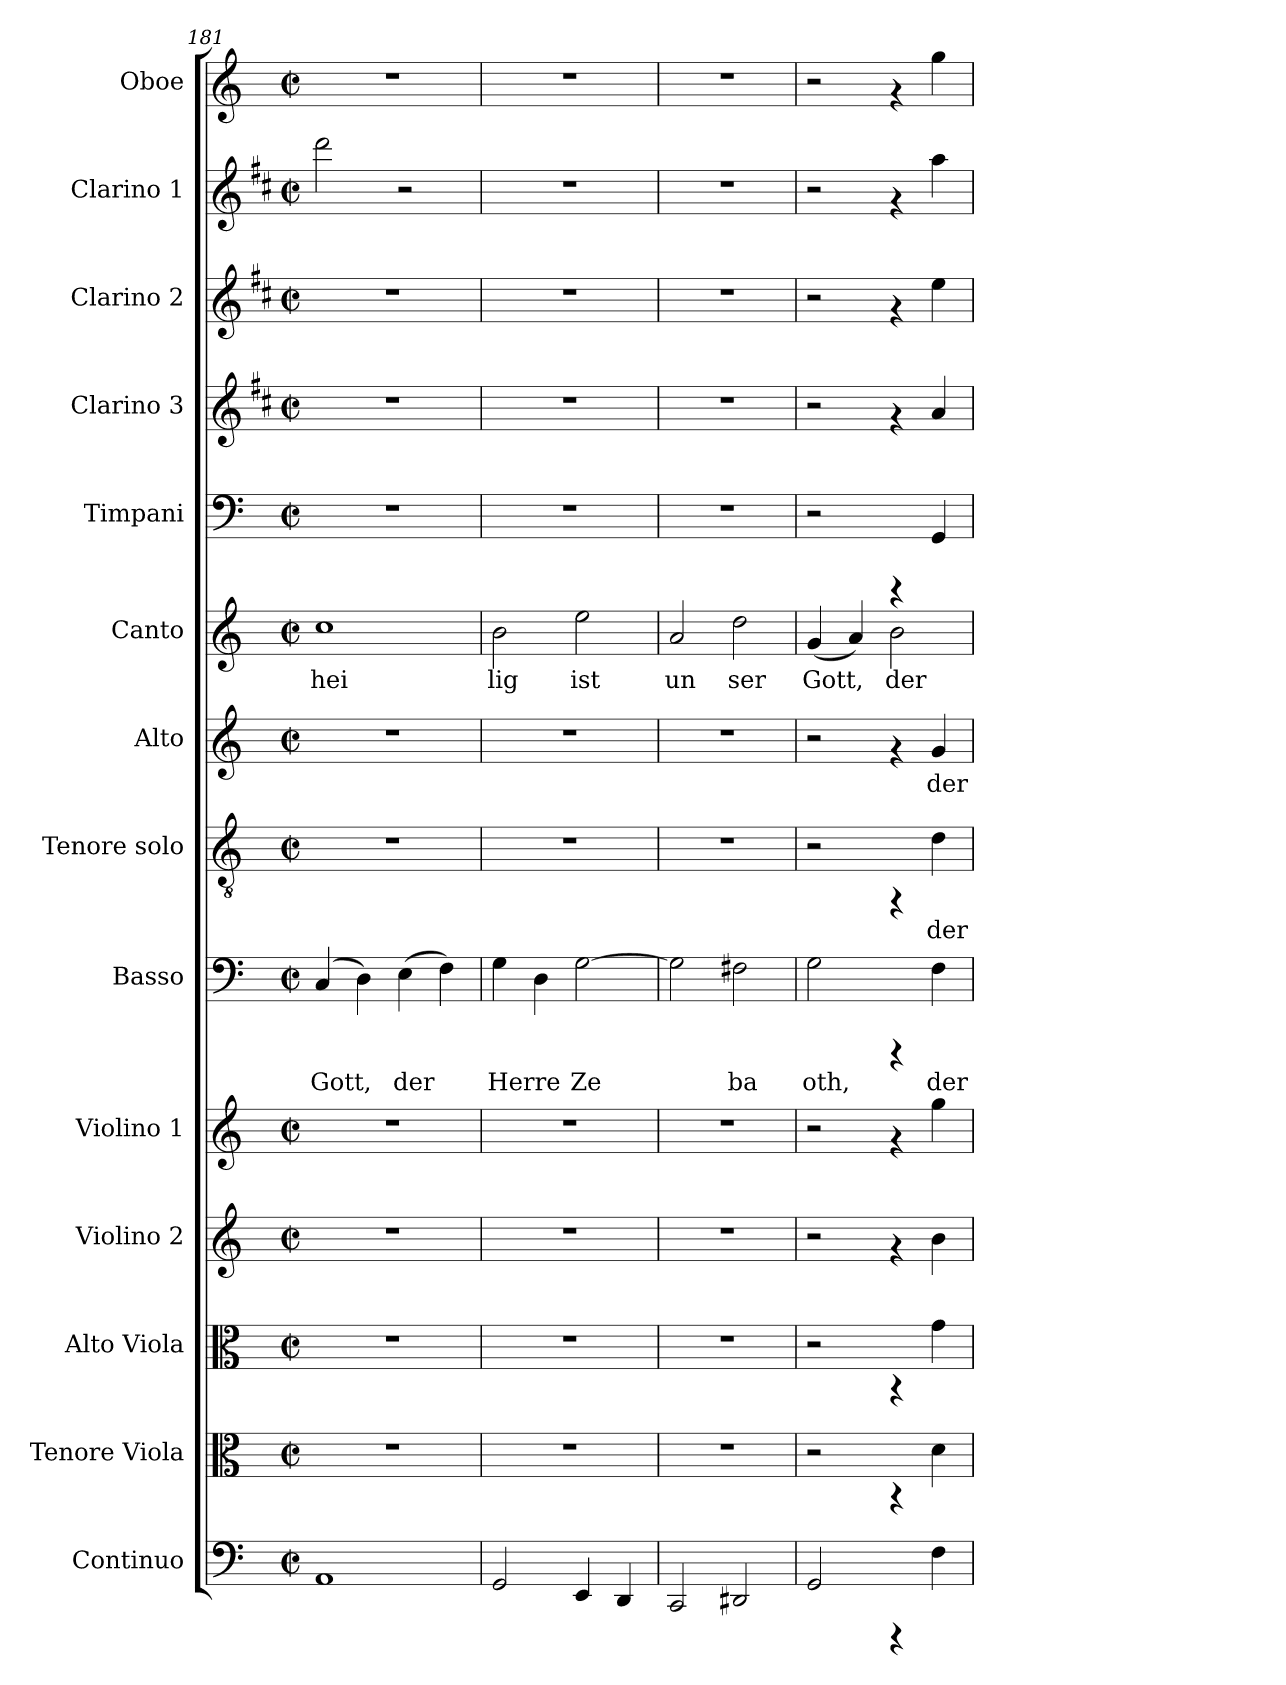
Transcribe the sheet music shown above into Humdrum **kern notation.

**kern	**kern	**kern	**kern	**kern	**kern	**text	**kern	**text	**kern	**text	**kern	**text	**kern	**kern	**kern	**kern	**kern
*part14	*part13	*part12	*part11	*part10	*part9	*part9	*part8	*part8	*part7	*part7	*part6	*part6	*part5	*part4	*part3	*part2	*part1
*staff14	*staff13	*staff12	*staff11	*staff10	*staff9	*staff9	*staff8	*staff8	*staff7	*staff7	*staff6	*staff6	*staff5	*staff4	*staff3	*staff2	*staff1
*I"Continuo	*I"Tenore Viola	*I"Alto Viola	*I"Violino 2	*I"Violino 1	*I"Basso	*	*I"Tenore solo	*	*I"Alto	*	*I"Canto	*	*I"Timpani	*I"Clarino 3	*I"Clarino 2	*I"Clarino 1	*I"Oboe
*I'Continuo	*I'Tenore Viola	*I'Alto Viola	*I'Violino 2	*I'Violino 1	*I'Basso	*	*I'Tenore	*	*I'Alto	*	*I'Canto	*	*I'Timpani	*I'Clarino 3	*I'Clarino 2	*I'Clarino 1	*I'Oboe
*clefF4	*clefC3	*clefC3	*clefG2	*clefG2	*clefF4	*	*clefGv2	*	*clefG2	*	*clefG2	*	*clefF4	*clefG2	*clefG2	*clefG2	*clefG2
*	*	*	*	*	*	*	*	*	*	*	*	*	*	*ITrd1c2	*ITrd1c2	*ITrd1c2	*
*k[]	*k[]	*k[]	*k[]	*k[]	*k[]	*	*k[]	*	*k[]	*	*k[]	*	*k[]	*k[]	*k[]	*k[]	*k[]
*C:	*C:	*C:	*C:	*C:	*C:	*	*C:	*	*C:	*	*C:	*	*C:	*C:	*C:	*C:	*C:
*M2/2	*M2/2	*M2/2	*M2/2	*M2/2	*M2/2	*	*M2/2	*	*M2/2	*	*M2/2	*	*M2/2	*M2/2	*M2/2	*M2/2	*M2/2
*met(c|)	*met(c|)	*met(c|)	*met(c|)	*met(c|)	*met(c|)	*	*met(c|)	*	*met(c|)	*	*met(c|)	*	*met(c|)	*met(c|)	*met(c|)	*met(c|)	*met(c|)
=181	=181	=181	=181	=181	=181	=181	=181	=181	=181	=181	=181	=181	=181	=181	=181	=181	=181
!	!	!	!	!	!	!LO:LY:b:cj	!	!	!	!	!	!LO:LY:b:cj	!	!	!	!	!
1AA	1r	1r	1r	1r	(>4C/	Gott,	1r	.	1r	.	1cc	hei	1r	1r	1r	2ccc\	1r
!	!	!	!	!	!	!LO:LY:b:cj	!	!	!	!	!	!	!	!	!	!	!
.	.	.	.	.	4D\)	.	.	.	.	.	.	.	.	.	.	.	.
!	!	!	!	!	!	!LO:LY:b:cj	!	!	!	!	!	!	!	!	!	!	!
.	.	.	.	.	(>4E\	der	.	.	.	.	.	.	.	.	.	2r	.
!	!	!	!	!	!	!LO:LY:b:cj	!	!	!	!	!	!	!	!	!	!	!
.	.	.	.	.	4F\)	.	.	.	.	.	.	.	.	.	.	.	.
=182	=182	=182	=182	=182	=182	=182	=182	=182	=182	=182	=182	=182	=182	=182	=182	=182	=182
!	!	!	!	!	!	!LO:LY:b:cj	!	!	!	!	!	!LO:LY:b:cj	!	!	!	!	!
2GG/	1r	1r	1r	1r	4G\	Herre	1r	.	1r	.	2b\	lig	1r	1r	1r	1r	1r
!	!	!	!	!	!	!LO:LY:b:cj	!	!	!	!	!	!	!	!	!	!	!
.	.	.	.	.	4D\	.	.	.	.	.	.	.	.	.	.	.	.
!	!	!	!	!	!	!LO:LY:b:cj	!	!	!	!	!	!LO:LY:b:cj	!	!	!	!	!
4EE/	.	.	.	.	[>2G\	Ze	.	.	.	.	2ee\	ist	.	.	.	.	.
4DD/	.	.	.	.	.	.	.	.	.	.	.	.	.	.	.	.	.
=183	=183	=183	=183	=183	=183	=183	=183	=183	=183	=183	=183	=183	=183	=183	=183	=183	=183
!	!	!	!	!	!	!LO:LY:b:cj	!	!	!	!	!	!LO:LY:b:cj	!	!	!	!	!
2CC/	1r	1r	1r	1r	2G\]	.	1r	.	1r	.	2a/	un	1r	1r	1r	1r	1r
!	!	!	!	!	!	!LO:LY:b:cj	!	!	!	!	!	!LO:LY:b:cj	!	!	!	!	!
2DD#/	.	.	.	.	2F#X\	ba	.	.	.	.	2dd\	ser	.	.	.	.	.
!!LO:PB:g=z
=184	=184	=184	=184	=184	=184	=184	=184	=184	=184	=184	=184	=184	=184	=184	=184	=184	=184
!	!	!	!	!	!	!LO:LY:b:cj	!	!	!	!	!	!LO:LY:b:cj	!	!	!	!	!
2GG/	2r	2r	2r	2r	2G\	oth,	2r	.	2r	.	(<4g/	Gott,	2r	2r	2r	2r	2r
!	!	!	!	!	!	!	!	!	!	!	!	!LO:LY:b:cj	!	!	!	!	!
.	.	.	.	.	.	.	.	.	.	.	4a/)	.	.	.	.	.	.
!	!	!	!	!	!	!	!	!	!	!	!	!LO:LY:b:cj	!	!	!	!	!
4rCCC	4rAA	4rAA	4rf	4rf	4rCCC	.	4rFF	.	4rf	.	2b\	der	4rCCC	4rf	4rf	4rf	4rf
!	!	!	!	!	!	!LO:LY:b:cj	!	!LO:LY:b	!	!LO:LY:b:cj	!	!	!	!	!	!	!
4F\	4d\	4g\	4b\	4gg\	4F\	der	4d\	der	4g/	der	.	.	4GG/	4g/	4dd\	4gg\	4gg\
=	=	=	=	=	=	=	=	=	=	=	=	=	=	=	=	=	=
*-	*-	*-	*-	*-	*-	*-	*-	*-	*-	*-	*-	*-	*-	*-	*-	*-	*-
